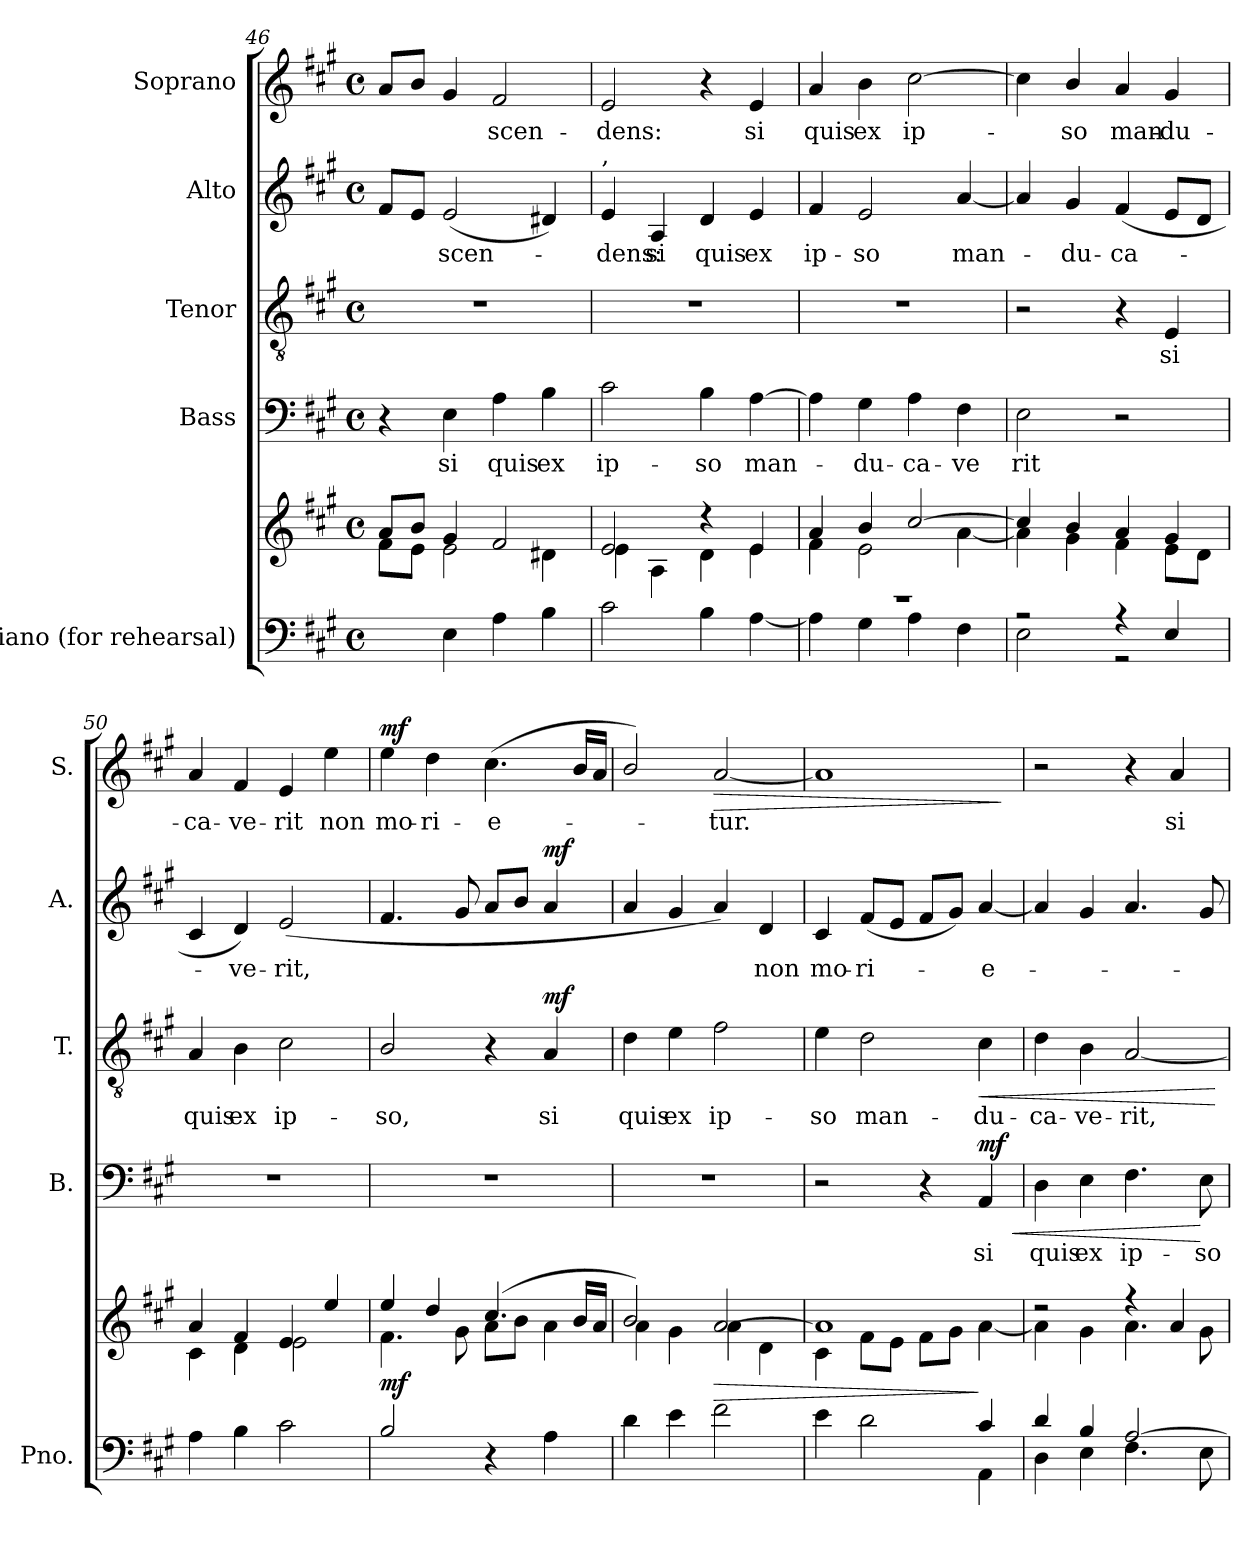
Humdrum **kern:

**kern	**kern	**dynam	**kern	**text	**dynam	**kern	**text	**dynam	**kern	**text	**dynam	**kern	**text	**dynam
*part5	*part5	*part5	*part4	*part4	*part4	*part3	*part3	*part3	*part2	*part2	*part2	*part1	*part1	*part1
*staff6	*staff5	*staff5/6	*staff4	*staff4	*staff4	*staff3	*staff3	*staff3	*staff2	*staff2	*staff2	*staff1	*staff1	*staff1
*I"Piano (for  rehearsal)	*	*	*I"Bass	*	*	*I"Tenor	*	*	*I"Alto	*	*	*I"Soprano	*	*
*I'Pno.	*	*	*I'B.	*	*	*I'T.	*	*	*I'A.	*	*	*I'S.	*	*
*clefF4	*clefG2	*	*clefF4	*	*	*clefGv2	*	*	*clefG2	*	*	*clefG2	*	*
*k[f#c#g#]	*k[f#c#g#]	*	*k[f#c#g#]	*	*	*k[f#c#g#]	*	*	*k[f#c#g#]	*	*	*k[f#c#g#]	*	*
*A:	*A:	*	*A:	*	*	*A:	*	*	*A:	*	*	*A:	*	*
*M4/4	*M4/4	*	*M4/4	*	*	*M4/4	*	*	*M4/4	*	*	*M4/4	*	*
*met(c)	*met(c)	*	*met(c)	*	*	*met(c)	*	*	*met(c)	*	*	*met(c)	*	*
=46	=46	=46	=46	=46	=46	=46	=46	=46	=46	=46	=46	=46	=46	=46
*^	*^	*	*	*	*	*	*	*	*	*	*	*	*	*
1ryy	4ryy	8a/L	8f#\L	.	4r	.	.	1r	.	.	8f#/L	.	.	8a/L	.	.
.	.	8b/J	8e\J	.	.	.	.	.	.	.	8e/J	.	.	8b/J	.	.
!	!	!	!	!	!	!LO:LY:b	!	!	!	!	!	!LO:LY:b	!	!	!	!
.	4E\	4g#/	2e\	.	4E\	si	.	.	.	.	(<2e/	-scen--	.	4g#/	.	.
!	!	!	!	!	!	!LO:LY:b	!	!	!	!	!	!	!	!	!LO:LY:b	!
.	4A\	2f#/	.	.	4A\	quis	.	.	.	.	.	.	.	2f#/	-scen-	.
!	!	!	!	!	!	!LO:LY:b	!	!	!	!	!	!	!	!	!	!
.	4B\	.	4d#X\	.	4B\	ex	.	.	.	.	4d#X/)	.	.	.	.	.
=47	=47	=47	=47	=47	=47	=47	=47	=47	=47	=47	=47	=47	=47	=47	=47	=47
!	!	!	!	!	!	!	!	!	!	!	!LO:TX:a:t=,	!	!	!	!	!
!	!	!	!	!	!	!LO:LY:b	!	!	!	!	!	!LO:LY:b	!	!	!LO:LY:b	!
1ryy	2c#\	2e/	4e\	.	2c#\	ip-	.	1r	.	.	4e/	-dens:	.	2e/	-dens:	.
!	!	!	!	!	!	!	!	!	!	!	!	!LO:LY:b	!	!	!	!
.	.	.	4A\	.	.	.	.	.	.	.	4A/	si	.	.	.	.
!	!	!	!	!	!	!LO:LY:b	!	!	!	!	!	!LO:LY:b	!	!	!	!
.	4B\	4r	4d\	.	4B\	-so	.	.	.	.	4d/	quis	.	4r	.	.
!	!	!	!	!	!	!LO:LY:b	!	!	!	!	!	!LO:LY:b	!	!	!LO:LY:b	!
.	[4A\	4e/	4e\	.	[4A\	man-	.	.	.	.	4e/	ex	.	4e/	si	.
=48	=48	=48	=48	=48	=48	=48	=48	=48	=48	=48	=48	=48	=48	=48	=48	=48
!	!	!	!	!	!	!	!	!	!	!	!	!LO:LY:b	!	!	!LO:LY:b	!
1r	4A\]	4a/	4f#\	.	4A\]	.	.	1r	.	.	4f#/	ip-	.	4a/	quis	.
!	!	!	!	!	!	!LO:LY:b	!	!	!	!	!	!LO:LY:b	!	!	!LO:LY:b	!
.	4G#\	4b/	2e\	.	4G#\	-du-	.	.	.	.	2e/	-so	.	4b\	ex	.
!	!	!	!	!	!	!LO:LY:b	!	!	!	!	!	!	!	!	!LO:LY:b	!
.	4A\	[2cc#/	.	.	4A\	-ca-	.	.	.	.	.	.	.	[2cc#\	ip--	.
!	!	!	!	!	!	!LO:LY:b	!	!	!	!	!	!LO:LY:b	!	!	!	!
.	4F#\	.	[4a\	.	4F#\	-ve	.	.	.	.	[4a/	man--	.	.	.	.
!!LO:LB:g=z
=49	=49	=49	=49	=49	=49	=49	=49	=49	=49	=49	=49	=49	=49	=49	=49	=49
!	!	!	!	!	!	!LO:LY:b	!	!	!	!	!	!	!	!	!	!
2r	2E\	4cc#/]	4a\]	.	2E\	rit	.	2r	.	.	4a/]	.	.	4cc#\]	.	.
!	!	!	!	!	!	!	!	!	!	!	!	!LO:LY:b	!	!	!LO:LY:b	!
.	.	4b/	4g#\	.	.	.	.	.	.	.	4g#/	-du-	.	4b/	-so	.
!	!	!	!	!	!	!	!	!	!	!	!	!LO:LY:b	!	!	!LO:LY:b	!
4r	2r	4a/	4f#\	.	2r	.	.	4r	.	.	(<4f#/	-ca-	.	4a/	man-	.
!	!	!	!	!	!	!	!	!	!LO:LY:b	!	!	!	!	!	!LO:LY:b	!
4E/	.	4g#/	8e\L	.	.	.	.	4E/	si	.	8e/L	.	.	4g#/	-du-	.
.	.	.	8d\J	.	.	.	.	.	.	.	8d/J	.	.	.	.	.
*v	*v	*	*	*	*	*	*	*	*	*	*	*	*	*	*	*
=50	=50	=50	=50	=50	=50	=50	=50	=50	=50	=50	=50	=50	=50	=50	=50
!	!	!	!	!	!	!	!	!LO:LY:b	!	!	!	!	!	!LO:LY:b	!
4A\	4a/	4c#\	.	1r	.	.	4A/	quis	.	4c#/	.	.	4a/	-ca-	.
!	!	!	!	!	!	!	!	!LO:LY:b	!	!	!LO:LY:b	!	!	!LO:LY:b	!
4B\	4f#/	4d\	.	.	.	.	4B\	ex	.	4d/)	ve-	.	4f#/	-ve-	.
!	!	!	!	!	!	!	!	!LO:LY:b	!	!	!LO:LY:b	!	!	!LO:LY:b	!
2c#\	4e/	2e\	.	.	.	.	2c#\	ip-	.	(<2e/	-rit,	.	4e/	-rit	.
!	!	!	!	!	!	!	!	!	!	!	!	!	!	!LO:LY:b	!
.	4ee/	.	.	.	.	.	.	.	.	.	.	.	4ee\	non	.
=51	=51	=51	=51	=51	=51	=51	=51	=51	=51	=51	=51	=51	=51	=51	=51
!	!	!	!LO:DY:b	!	!	!	!	!LO:LY:b	!	!	!	!	!	!LO:LY:b	!LO:DY:a
2B/	4ee/	4.f#\	mf	1r	.	.	2B/	-so,	.	4.f#/	.	.	4ee\	mo-	mf
!	!	!	!	!	!	!	!	!	!	!	!	!	!	!LO:LY:b	!
.	4dd/	.	.	.	.	.	.	.	.	.	.	.	4dd\	-ri-	.
.	.	8g#\	.	.	.	.	.	.	.	8g#/	.	.	.	.	.
!	!	!	!	!	!	!	!	!	!	!	!	!	!	!LO:LY:b	!
4r	(<4.cc#/	8a\L	.	.	.	.	4r	.	.	8a/L	.	.	(<4.cc#\	-e--	.
.	.	8b\J	.	.	.	.	.	.	.	8b/J	.	.	.	.	.
!	!	!	!	!	!	!	!	!LO:LY:b	!LO:DY:a	!	!	!LO:DY:a	!	!	!
4A\	.	4a\	.	.	.	.	4A/	si	mf	4a/	.	mf	.	.	.
.	16b/LL	.	.	.	.	.	.	.	.	.	.	.	16b/LL	.	.
.	16a/JJ	.	.	.	.	.	.	.	.	.	.	.	16a/JJ	.	.
=52	=52	=52	=52	=52	=52	=52	=52	=52	=52	=52	=52	=52	=52	=52	=52
!	!	!	!	!	!	!	!	!LO:LY:b	!	!	!	!	!	!	!
4d\	2b/)	4a\	.	1r	.	.	4d\	quis	.	4a/	.	.	2b/)	.	.
!	!	!	!	!	!	!	!	!LO:LY:b	!	!	!	!	!	!	!
4e\	.	4g#\	.	.	.	.	4e\	ex	.	4g#/	.	.	.	.	.
!	!	!	!LO:HP:b	!	!	!	!	!LO:LY:b	!	!	!	!	!	!LO:LY:b	!LO:HP:b
2f#\	[2a/	4a\	>	.	.	.	2f#\	ip-	.	4a/)	.	.	[2a/	-tur.	>
!	!	!	!	!	!	!	!	!	!	!	!LO:LY:b	!	!	!	!
.	.	4d\	.	.	.	.	.	.	.	4d/	non	.	.	.	.
=53	=53	=53	=53	=53	=53	=53	=53	=53	=53	=53	=53	=53	=53	=53	=53
*^	*	*	*	*	*	*	*	*	*	*	*	*	*	*	*
!	!	!	!	!	!	!	!	!	!LO:LY:b	!	!	!LO:LY:b	!	!	!	!
4e\	2.ryy	1a]	4c#\	.	2r	.	.	4e\	-so	.	4c#/	mo-	.	1a]	.	.
!	!	!	!	!	!	!	!	!	!LO:LY:b	!	!	!LO:LY:b	!	!	!	!
2d\	.	.	8f#\L	.	.	.	.	2d\	man-	.	(<8f#/L	-ri--	.	.	.	.
.	.	.	8e\J	.	.	.	.	.	.	.	8e/J	.	.	.	.	.
.	.	.	8f#\L	.	4r	.	.	.	.	.	8f#/L	.	.	.	.	.
.	.	.	8g#\J	.	.	.	.	.	.	.	8g#/J)	.	.	.	.	.
!	!	!	!	!	!	!LO:LY:b	!LO:HP:b	!	!LO:LY:b	!LO:HP:b	!	!LO:LY:b	!	!	!	!
!	!	!	!	!	!	!	!LO:DY:n=1:a	!	!	!	!	!	!	!	!	!
4c#/	4AA\	.	[4a\	]	4AA/	si	< mf	4c#\	-du-	<	[4a/	-e-	.	.	.	.
*v	*v	*	*	*	*	*	*	*	*	*	*	*	*	*	*	*
*	*v	*v	*	*	*	*	*	*	*	*	*	*	*	*	*
.	.	.	.	.	.	.	.	.	.	.	.	.	.	]
!!LO:PB:g=z
=54	=54	=54	=54	=54	=54	=54	=54	=54	=54	=54	=54	=54	=54	=54
*^	*^	*	*	*	*	*	*	*	*	*	*	*	*	*
!	!	!	!	!	!	!LO:LY:b	!	!	!LO:LY:b	!	!	!	!	!	!	!
4d/	4D\	2r	4a\]	.	4D\	quis	.	4d\	-ca-	.	4a/]	.	.	2r	.	.
!	!	!	!	!	!	!LO:LY:b	!	!	!LO:LY:b	!	!	!	!	!	!	!
4B/	4E\	.	4g#\	.	4E\	ex	.	4B\	-ve-	.	4g#/	.	.	.	.	.
!	!	!	!	!	!	!LO:LY:b	!	!	!LO:LY:b	!	!	!	!	!	!	!
[2A/	4.F#\	4r	4.a\	.	4.F#\	ip-	.	[2A/	-rit,	.	4.a/	.	.	4r	.	.
!	!	!	!	!	!	!	!	!	!	!	!	!	!	!	!LO:LY:b	!
.	.	4a/	.	.	.	.	.	.	.	.	.	.	.	4a/	si	.
!	!	!	!	!	!	!LO:LY:b	!	!	!	!	!	!	!	!	!	!
.	8E\	.	8g#\	.	8E\	-so	[	.	.	.	8g#/	.	.	.	.	.
*v	*v	*	*	*	*	*	*	*	*	*	*	*	*	*	*	*
*	*v	*v	*	*	*	*	*	*	*	*	*	*	*	*	*
.	.	.	.	.	.	.	.	[	.	.	.	.	.	.
=	=	=	=	=	=	=	=	=	=	=	=	=	=	=
*-	*-	*-	*-	*-	*-	*-	*-	*-	*-	*-	*-	*-	*-	*-
